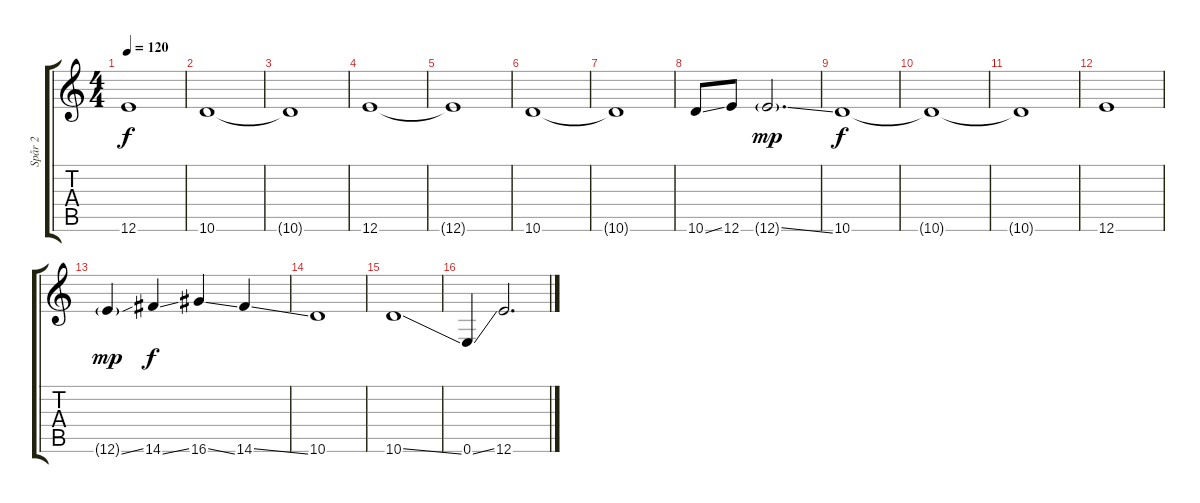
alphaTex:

\track ("Spår 2" "Spår 2") {instrument distortionguitar}
\staff {score tabs}
\tuning (E4 B3 G3 D3 A2 E2) {hide}
\ts (4 4)
\tempo 120
\clef g2
\ks c
12.6{t}.1{dy f} |
10.6.1 |
10.6{t}.1 |
12.6.1 |
12.6{t}.1 |
10.6.1 |
10.6{t}.1 |
10.6{ss}.8 12.6.8 12.6{ss g}.2{d dy mp} |
10.6.1{dy f} |
10.6{t}.1 |
10.6{t}.1 |
12.6.1 |
12.6{ss g}.4{dy mp} 14.6{ss}.4{dy f} 16.6{ss}.4 14.6{ss}.4 |
10.6.1 |
10.6{ss}.1 |
0.6{ss}.4 12.6.2{d}
